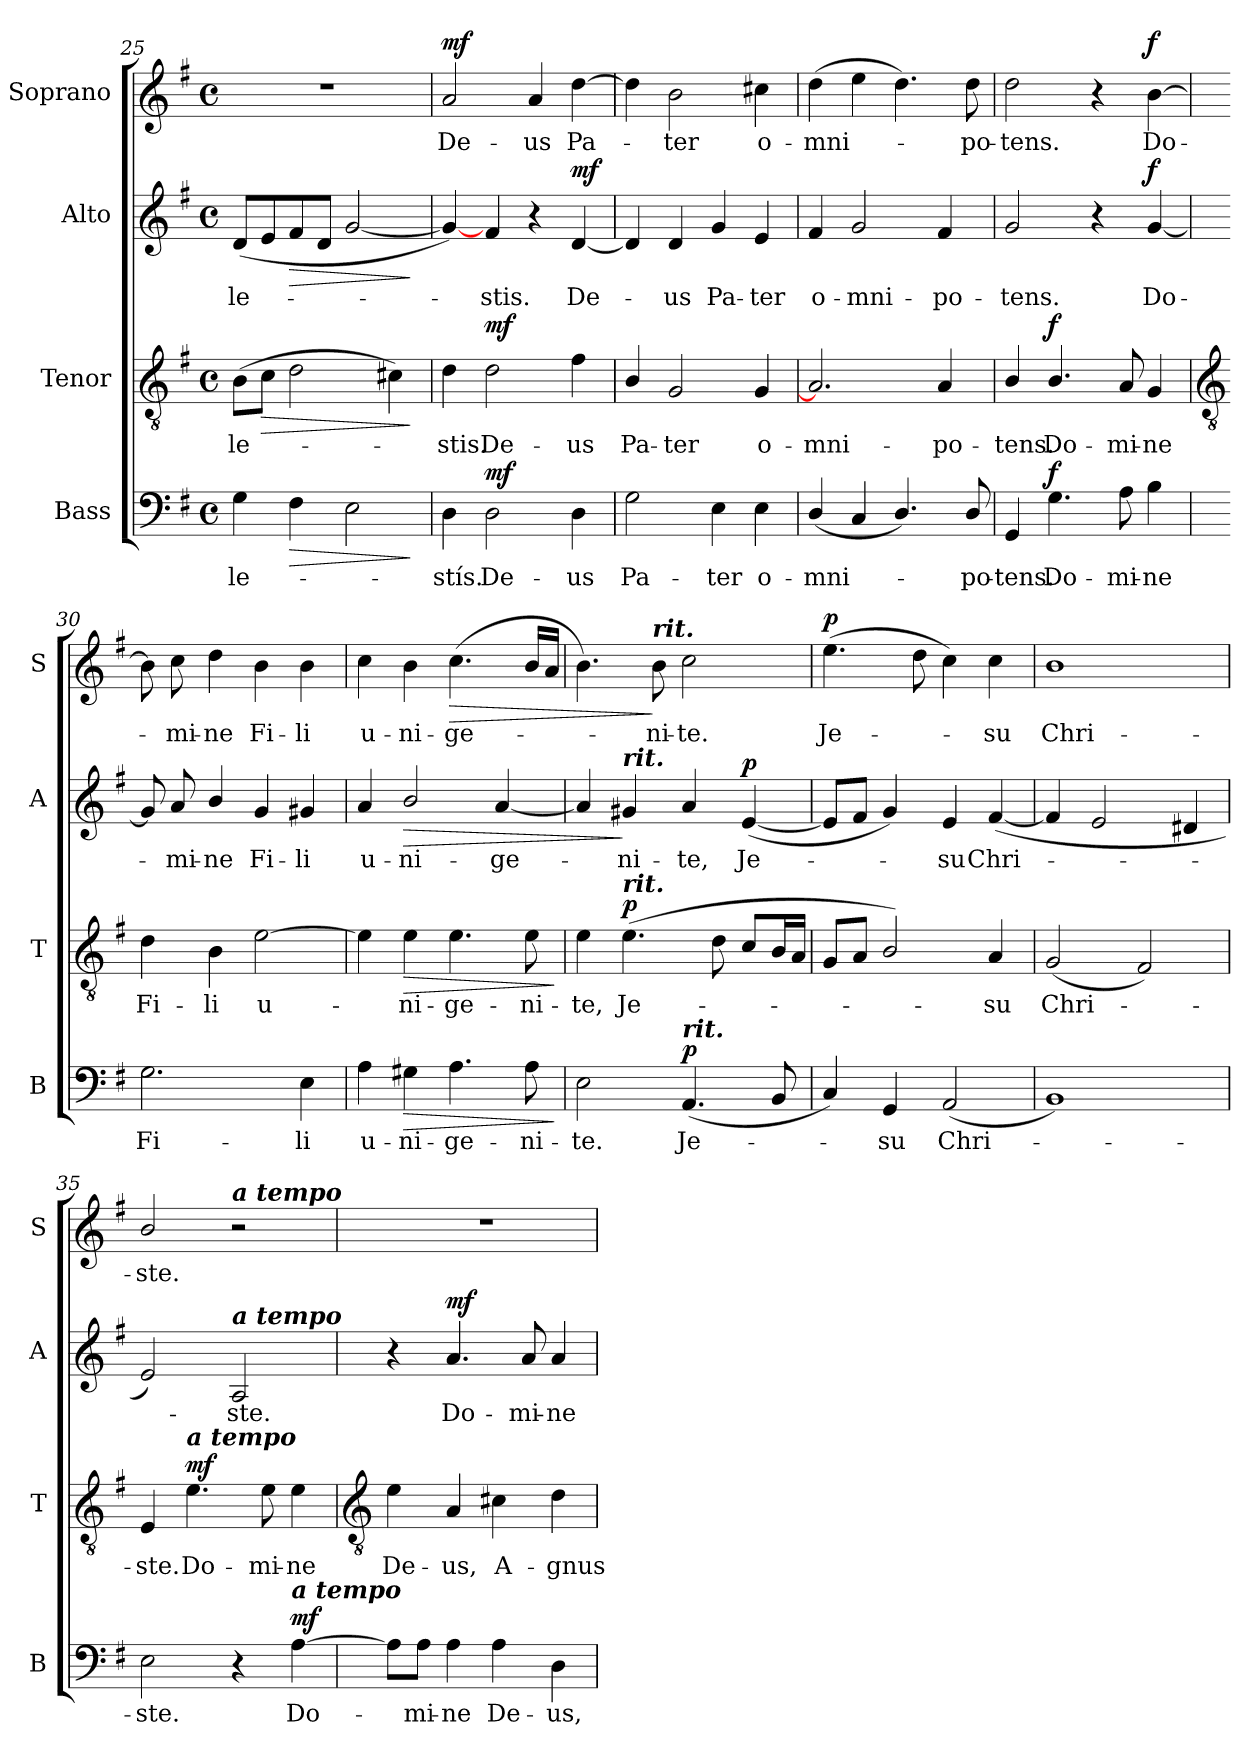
**kern	**text	**dynam	**kern	**text	**dynam	**kern	**text	**dynam	**kern	**text	**dynam
*part4	*part4	*part4	*part3	*part3	*part3	*part2	*part2	*part2	*part1	*part1	*part1
*staff4	*staff4	*staff4	*staff3	*staff3	*staff3	*staff2	*staff2	*staff2	*staff1	*staff1	*staff1
*I"Bass	*	*	*I"Tenor	*	*	*I"Alto	*	*	*I"Soprano	*	*
*I'B	*	*	*I'T	*	*	*I'A	*	*	*I'S	*	*
*clefF4	*	*	*clefGv2	*	*	*clefG2	*	*	*clefG2	*	*
*k[f#]	*	*	*k[f#]	*	*	*k[f#]	*	*	*k[f#]	*	*
*G:	*	*	*G:	*	*	*G:	*	*	*G:	*	*
*M4/4	*	*	*M4/4	*	*	*M4/4	*	*	*M4/4	*	*
*met(c)	*	*	*met(c)	*	*	*met(c)	*	*	*met(c)	*	*
=25	=25	=25	=25	=25	=25	=25	=25	=25	=25	=25	=25
!	!LO:LY:b	!	!	!LO:LY:b	!	!	!LO:LY:b	!	!	!	!
4G	-le-	.	(>8BL	-le-	.	(<8dL	le-	.	1r	.	.
!	!	!	!	!	!LO:HP:b	!	!	!	!	!	!
.	.	.	8cJ	.	>	8e	.	.	.	.	.
!	!	!LO:HP:b	!	!	!	!	!	!LO:HP:b	!	!	!
4F#	.	>	2d	.	.	8f#	.	>	.	.	.
.	.	.	.	.	.	8dJ	.	.	.	.	.
2E	.	.	.	.	.	[2g	.	.	.	.	.
.	.	.	4c#X)	.	.	.	.	.	.	.	.
.	.	]	.	.	]	.	.	]	.	.	.
=26	=26	=26	=26	=26	=26	=26	=26	=26	=26	=26	=26
!	!LO:LY:b	!	!	!LO:LY:b	!	!	!	!	!	!LO:LY:b	!LO:DY:b
4D	stís.	.	4d	stis.	.	4g_)	.	.	2a	De-	mf
!	!LO:LY:b	!LO:DY:b	!	!LO:LY:b	!LO:DY:b	!	!LO:LY:b	!	!	!	!
2D	De-	mf	2d	De-	mf	4f#	stis.	.	.	.	.
!	!	!	!	!	!	!	!	!	!	!LO:LY:b	!
.	.	.	.	.	.	4r	.	.	4a	-us	.
!	!LO:LY:b	!	!	!LO:LY:b	!	!	!LO:LY:b	!LO:DY:b	!	!LO:LY:b	!
4D	-us	.	4f#	-us	.	[4d	De-	mf	[4dd	Pa-	.
=27	=27	=27	=27	=27	=27	=27	=27	=27	=27	=27	=27
!	!LO:LY:b	!	!	!LO:LY:b	!	!	!	!	!	!	!
2G	Pa-	.	4B/	Pa-	.	4d]	.	.	4dd]	.	.
!	!	!	!	!LO:LY:b	!	!	!LO:LY:b	!	!	!LO:LY:b	!
.	.	.	2G	-ter	.	4d	us	.	2b	ter	.
!	!LO:LY:b	!	!	!	!	!	!LO:LY:b	!	!	!	!
4E	-ter	.	.	.	.	4g	Pa-	.	.	.	.
!	!LO:LY:b	!	!	!LO:LY:b	!	!	!LO:LY:b	!	!	!LO:LY:b	!
4E	o-	.	4G	o-	.	4e	-ter	.	4cc#X	o-	.
=28	=28	=28	=28	=28	=28	=28	=28	=28	=28	=28	=28
!	!LO:LY:b	!	!	!LO:LY:b	!	!	!LO:LY:b	!	!	!LO:LY:b	!
(<4D/	-mni-	.	2.A]	-mni-	.	4f#	o-	.	(>4dd	-mni-	.
!	!	!	!	!	!	!	!LO:LY:b	!	!	!	!
4C	.	.	.	.	.	2g	-mni-	.	4ee	.	.
4.D/)	.	.	.	.	.	.	.	.	4.dd)	.	.
!	!	!	!	!LO:LY:b	!	!	!LO:LY:b	!	!	!	!
.	.	.	4A	-po-	.	4f#	-po-	.	.	.	.
!	!LO:LY:b	!	!	!	!	!	!	!	!	!LO:LY:b	!
8D/	po-	.	.	.	.	.	.	.	8dd	po-	.
=29	=29	=29	=29	=29	=29	=29	=29	=29	=29	=29	=29
!	!LO:LY:b	!	!	!LO:LY:b	!	!	!LO:LY:b	!	!	!LO:LY:b	!
4GG	-tens.	.	4B/	-tens.	.	2g	-tens.	.	2dd	-tens.	.
!	!LO:LY:b	!LO:DY:b	!	!LO:LY:b	!LO:DY:b	!	!	!	!	!	!
4.G	Do-	f	4.B/	Do-	f	.	.	.	.	.	.
.	.	.	.	.	.	4r	.	.	4r	.	.
!	!LO:LY:b	!	!	!LO:LY:b	!	!	!	!	!	!	!
8A	-mi-	.	8A	-mi-	.	.	.	.	.	.	.
!	!LO:LY:b	!	!	!LO:LY:b	!	!	!LO:LY:b	!LO:DY:b	!	!LO:LY:b	!LO:DY:b
4B	-ne	.	4G	-ne	.	[4g	Do-	f	[4b	Do-	f
!!LO:LB:g=z
=30	=30	=30	=30	=30	=30	=30	=30	=30	=30	=30	=30
*	*	*	*clefGv2	*	*	*	*	*	*	*	*
!	!LO:LY:b	!	!	!LO:LY:b	!	!	!	!	!	!	!
2.G	Fi-	.	4d	Fi-	.	8g]	.	.	8b]	.	.
!	!	!	!	!	!	!	!LO:LY:b	!	!	!LO:LY:b	!
.	.	.	.	.	.	8a	mi-	.	8cc	mi-	.
!	!	!	!	!LO:LY:b	!	!	!LO:LY:b	!	!	!LO:LY:b	!
.	.	.	4B	-li	.	4b/	-ne	.	4dd	-ne	.
!	!	!	!	!LO:LY:b	!	!	!LO:LY:b	!	!	!LO:LY:b	!
.	.	.	[2e	u-	.	4g	Fi-	.	4b	Fi-	.
!	!LO:LY:b	!	!	!	!	!	!LO:LY:b	!	!	!LO:LY:b	!
4E	-li	.	.	.	.	4g#X	-li	.	4b	-li	.
=31	=31	=31	=31	=31	=31	=31	=31	=31	=31	=31	=31
!	!LO:LY:b	!	!	!	!	!	!LO:LY:b	!	!	!LO:LY:b	!
4A	u-	.	4e]	.	.	4a	u-	.	4cc	u-	.
!	!LO:LY:b	!LO:HP:b	!	!LO:LY:b	!LO:HP:b	!	!LO:LY:b	!LO:HP:b	!	!LO:LY:b	!
4G#X	-ni-	>	4e	ni-	>	2b/	-ni-	>	4b	-ni-	.
!	!LO:LY:b	!	!	!LO:LY:b	!	!	!	!	!	!LO:LY:b	!LO:HP:b
4.A	-ge-	.	4.e	-ge-	.	.	.	.	(>4.cc	-ge-	>
!	!	!	!	!	!	!	!LO:LY:b	!	!	!	!
.	.	.	.	.	.	[4a	-ge-	.	.	.	.
!	!LO:LY:b	!	!	!LO:LY:b	!	!	!	!	!	!	!
8A	-ni-	.	8e	-ni-	.	.	.	.	16bLL	.	.
.	.	.	.	.	.	.	.	.	16aJJ	.	.
.	.	]	.	.	]	.	.	.	.	.	.
=32	=32	=32	=32	=32	=32	=32	=32	=32	=32	=32	=32
!	!LO:LY:b	!	!	!LO:LY:b	!	!	!	!	!	!	!
2E	-te.	.	4e	-te,	.	4a]	.	.	4.b)	.	.
!	!	!	!	!	!	!LO:TX:a:Bi:t=rit.	!	!	!	!	!
!	!	!	!LO:TX:a:Bi:t=rit.	!	!	!	!	!	!	!	!
!	!	!	!	!LO:LY:b	!LO:DY:b	!	!LO:LY:b	!	!	!	!
.	.	.	(<4.e	Je-	p	4g#X	ni-	]	.	.	.
!	!	!	!	!	!	!	!	!	!LO:TX:a:Bi:t=rit.	!	!
!	!	!	!	!	!	!	!	!	!	!LO:LY:b	!
.	.	.	.	.	.	.	.	.	8b	ni-	]
!LO:TX:a:Bi:t=rit.	!	!	!	!	!	!	!	!	!	!	!
!	!LO:LY:b	!LO:DY:b	!	!	!	!	!LO:LY:b	!	!	!LO:LY:b	!
(<4.AA	Je-	p	.	.	.	4a	-te,	.	2cc	-te.	.
.	.	.	8d	.	.	.	.	.	.	.	.
!	!	!	!	!	!	!	!LO:LY:b	!LO:DY:b	!	!	!
.	.	.	8c/L	.	.	(<[4e	Je-	p	.	.	.
8BB	.	.	16B/L	.	.	.	.	.	.	.	.
.	.	.	16A/JJ	.	.	.	.	.	.	.	.
=33	=33	=33	=33	=33	=33	=33	=33	=33	=33	=33	=33
!	!	!	!	!	!	!	!	!	!	!LO:LY:b	!LO:DY:b
4C)	.	.	8GL	.	.	8eL]	.	.	(>4.ee	Je-	p
.	.	.	8AJ	.	.	8f#J	.	.	.	.	.
!	!LO:LY:b	!	!	!	!	!	!	!	!	!	!
4GG	su	.	2B/)	.	.	4g)	.	.	.	.	.
.	.	.	.	.	.	.	.	.	8dd	.	.
!	!LO:LY:b	!	!	!	!	!	!LO:LY:b	!	!	!	!
(<2AA	Chri-	.	.	.	.	4e	su	.	4cc)	.	.
!	!	!	!	!LO:LY:b	!	!	!LO:LY:b	!	!	!LO:LY:b	!
.	.	.	4A	su	.	(<[4f#	Chri-	.	4cc	su	.
=34	=34	=34	=34	=34	=34	=34	=34	=34	=34	=34	=34
!	!	!	!	!LO:LY:b	!	!	!	!	!	!LO:LY:b	!
1BB)	.	.	(<2G	Chri-	.	4f#]	.	.	1b	Chri-	.
.	.	.	.	.	.	2e	.	.	.	.	.
.	.	.	2F#)	.	.	.	.	.	.	.	.
.	.	.	.	.	.	4d#X	.	.	.	.	.
=35	=35	=35	=35	=35	=35	=35	=35	=35	=35	=35	=35
!	!LO:LY:b	!	!	!LO:LY:b	!	!	!	!	!	!LO:LY:b	!
2E	ste.	.	4E	ste.	.	2e)	.	.	2b/	-ste.	.
!	!	!	!LO:TX:a:Bi:t=a tempo	!	!	!	!	!	!	!	!
!	!	!	!	!LO:LY:b	!LO:DY:b	!	!	!	!	!	!
.	.	.	4.e	Do-	mf	.	.	.	.	.	.
*	*	*	*	*	*	*	*	*	*MM84	*	*
!	!	!	!	!	!	!	!	!	!LO:TX:a:Bi:t=a tempo	!	!
!	!	!	!	!	!	!LO:TX:a:Bi:t=a tempo	!	!	!	!	!
!	!	!	!	!	!	!	!LO:LY:b	!	!	!	!
4r	.	.	.	.	.	2A	ste.	.	2r	.	.
!	!	!	!	!LO:LY:b	!	!	!	!	!	!	!
.	.	.	8e	-mi-	.	.	.	.	.	.	.
!LO:TX:a:Bi:t=a tempo	!	!	!	!	!	!	!	!	!	!	!
!	!LO:LY:b	!LO:DY:b	!	!LO:LY:b	!	!	!	!	!	!	!
[4A	Do-	mf	4e	-ne	.	.	.	.	.	.	.
!!LO:LB:g=z
=36	=36	=36	=36	=36	=36	=36	=36	=36	=36	=36	=36
*	*	*	*clefGv2	*	*	*	*	*	*	*	*
!	!	!	!	!LO:LY:b	!	!	!	!	!	!	!
8A\L]	.	.	4e	De-	.	4r	.	.	1r	.	.
!	!LO:LY:b	!	!	!	!	!	!	!	!	!	!
8A\J	mi-	.	.	.	.	.	.	.	.	.	.
!	!LO:LY:b	!	!	!LO:LY:b	!	!	!LO:LY:b	!LO:DY:b	!	!	!
4A	-ne	.	4A	-us,	.	4.a	Do-	mf	.	.	.
!	!LO:LY:b	!	!	!LO:LY:b	!	!	!	!	!	!	!
4A	De-	.	4c#X	A-	.	.	.	.	.	.	.
!	!	!	!	!	!	!	!LO:LY:b	!	!	!	!
.	.	.	.	.	.	8a	-mi-	.	.	.	.
!	!LO:LY:b	!	!	!LO:LY:b	!	!	!LO:LY:b	!	!	!	!
4D	-us,	.	4d	-gnus	.	4a	-ne	.	.	.	.
=	=	=	=	=	=	=	=	=	=	=	=
*-	*-	*-	*-	*-	*-	*-	*-	*-	*-	*-	*-
